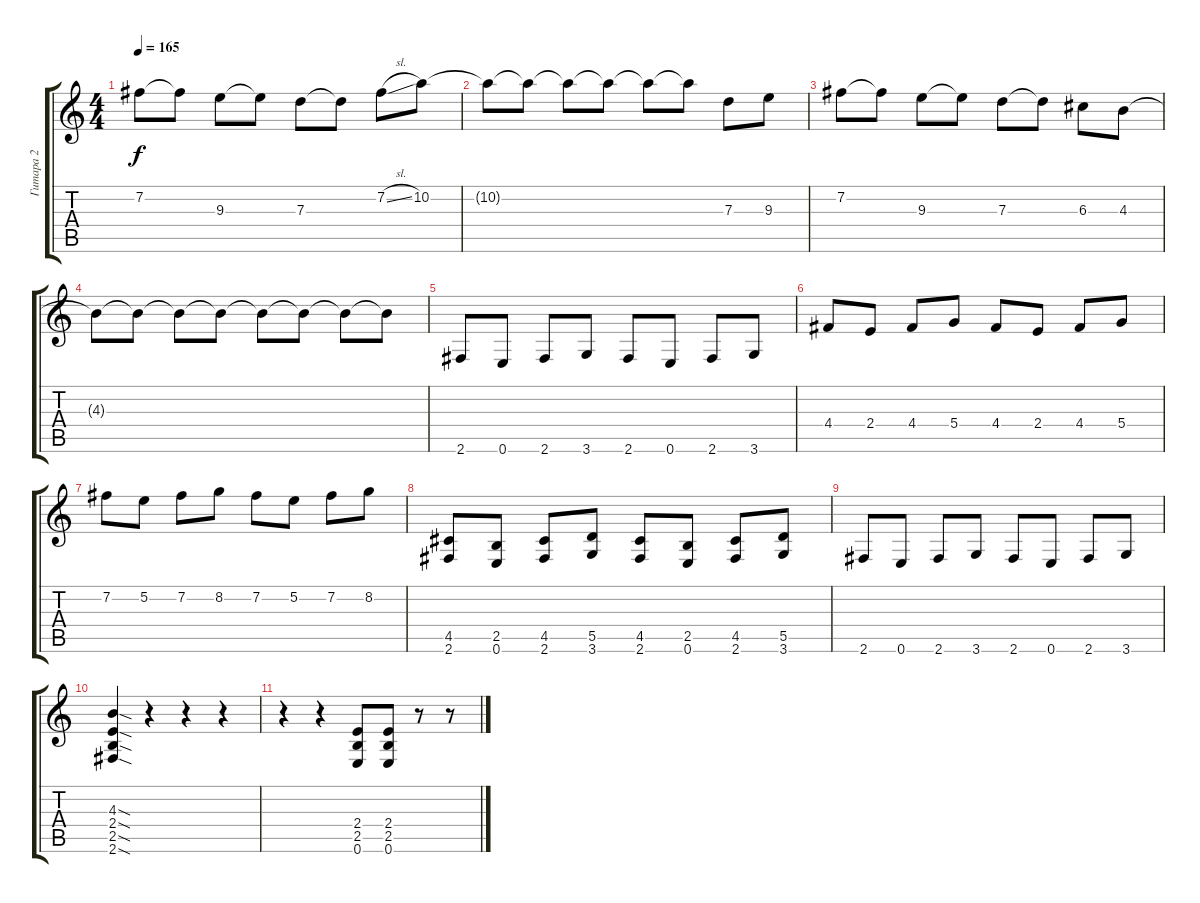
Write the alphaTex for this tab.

\track ("Гитара 2" "Гитара 2") {instrument distortionguitar}
\staff {score tabs}
\tuning (E4 B3 G3 D3 A2 E2) {hide}
\ts (4 4)
\tempo 165
\clef g2
\ks c
7.2.8{dy f} 7.2{t}.8 9.3.8 9.3{t}.8 7.3.8 7.3{t}.8 7.2{sl}.8 10.2.8 |
10.2{t}.8 10.2{t}.8 10.2{t}.8 10.2{t}.8 10.2{t}.8 10.2{t}.8 7.3.8 9.3.8 |
7.2.8 7.2{t}.8 9.3.8 9.3{t}.8 7.3.8 7.3{t}.8 6.3.8 4.3.8 |
4.3{t}.8 4.3{t}.8 4.3{t}.8 4.3{t}.8 4.3{t}.8 4.3{t}.8 4.3{t}.8 4.3{t}.8 |
2.6.8 0.6.8 2.6.8 3.6.8 2.6.8 0.6.8 2.6.8 3.6.8 |
4.4.8 2.4.8 4.4.8 5.4.8 4.4.8 2.4.8 4.4.8 5.4.8 |
7.2.8 5.2.8 7.2.8 8.2.8 7.2.8 5.2.8 7.2.8 8.2.8 |
(4.5 2.6).8 (2.5 0.6).8 (4.5 2.6).8 (5.5 3.6).8 (4.5 2.6).8 (2.5 0.6).8 (4.5 2.6).8 (5.5 3.6).8 |
2.6.8 0.6.8 2.6.8 3.6.8 2.6.8 0.6.8 2.6.8 3.6.8 |
(4.3{sod} 2.4{sod} 2.5{sod} 2.6{sod}).4 r.4 r.4 r.4 |
r.4 r.4 (2.4 2.5 0.6).8 (2.4 2.5 0.6).8 r.8 r.8
